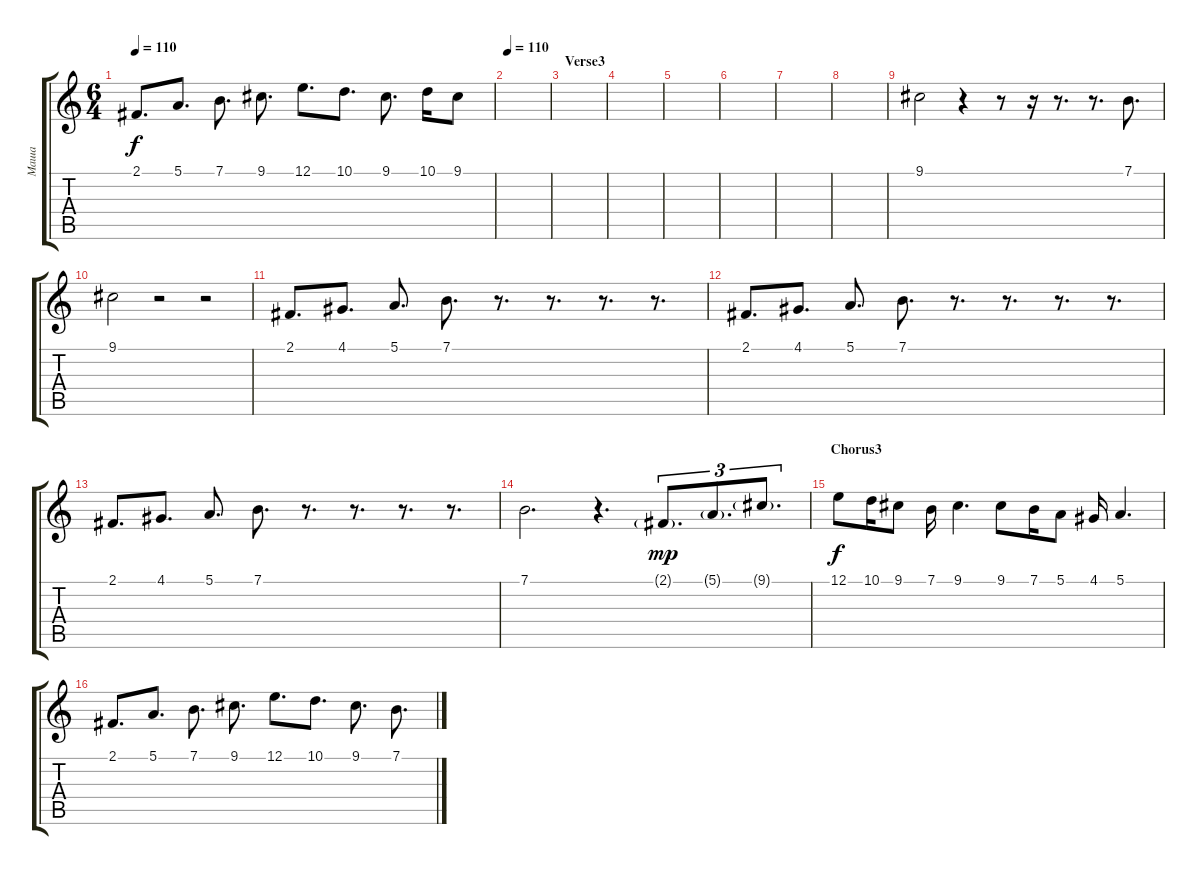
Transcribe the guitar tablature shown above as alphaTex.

\track ("Маша" "Маша") {instrument violin}
\staff {score tabs}
\tuning (E4 B3 G3 D3 A2 E2) {hide}
\ts (6 4)
\tempo 110
\clef g2
\ks c
2.1.8{d dy f} 5.1.8{d} 7.1.8{d} 9.1.8{d} 12.1.8{d} 10.1.8{d} 9.1.8{d} 10.1.16 9.1.8 |
\tempo 110
|
\section ("" "Verse3")
|
|
|
|
|
|
9.1.2{volume 7} r.4 r.8 r.16 r.8{d} r.8{d} 7.1.8{d} |
9.1.2 r.2 r.2 |
2.1.8{d volume 10} 4.1.8{d} 5.1.8{d} 7.1.8{d} r.8{d} r.8{d} r.8{d} r.8{d} |
2.1.8{d} 4.1.8{d} 5.1.8{d} 7.1.8{d} r.8{d} r.8{d} r.8{d} r.8{d} |
2.1.8{d} 4.1.8{d} 5.1.8{d} 7.1.8{d} r.8{d} r.8{d} r.8{d} r.8{d} |
7.1.2{d volume 10} r.4{d} 2.1{g}.8{d tu (3 2) dy mp} 5.1{g}.8{d tu (3 2)} 9.1{g}.8{d tu (3 2)} |
\section ("" "Chorus3")
12.1.8{dy f volume 14} 10.1.16 9.1.8 7.1.16 9.1.4{d} 9.1.8 7.1.16 5.1.8 4.1.16 5.1.4{d} |
2.1.8{d} 5.1.8{d} 7.1.8{d} 9.1.8{d} 12.1.8{d} 10.1.8{d} 9.1.8{d} 7.1.8{d}
